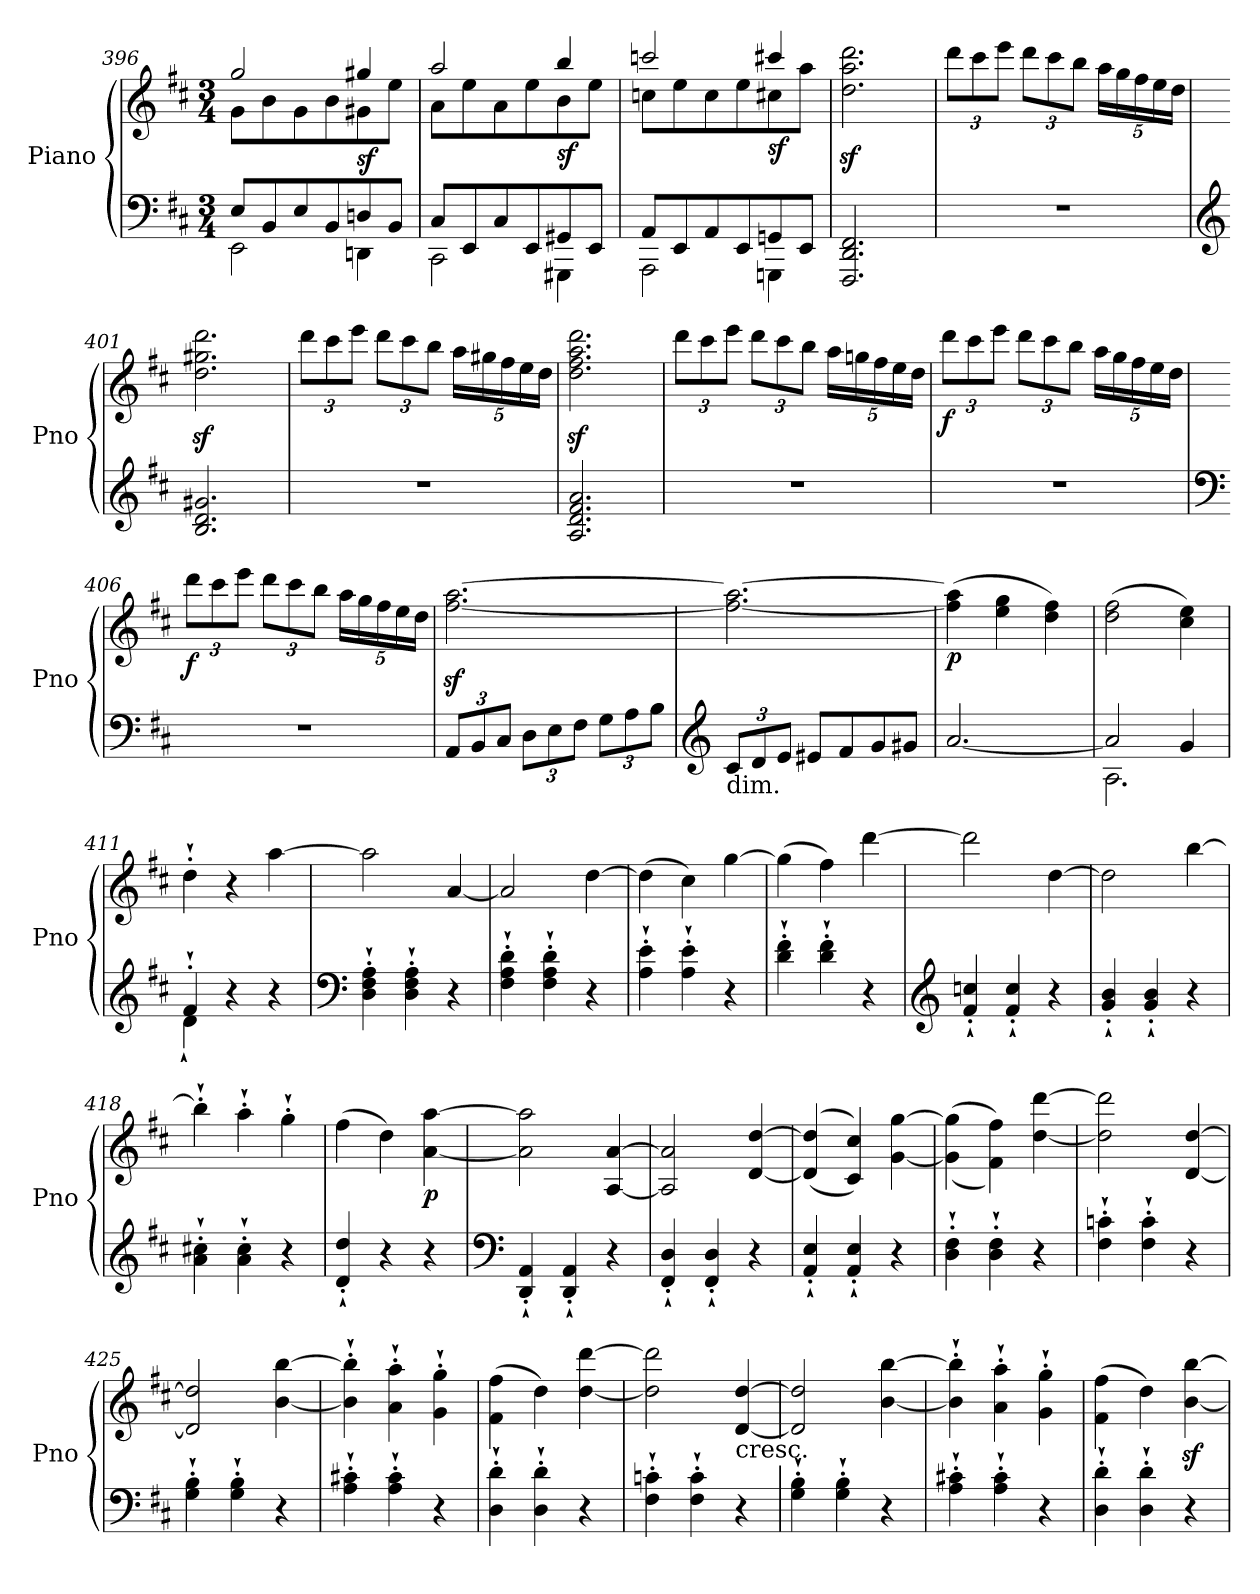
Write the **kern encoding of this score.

**kern	**kern	**dynam
*part1	*part1	*part1
*staff2	*staff1	*staff1/2
*I"Piano	*	*
*I'Pno	*	*
*clefF4	*clefG2	*
*k[f#c#]	*k[f#c#]	*
*D:	*D:	*
*M3/4	*M3/4	*
=396	=396	=396
*^	*^	*
8E/L	2EE\	2gg/	8g\L	.
8BB/	.	.	8b\	.
8E/	.	.	8g\	.
8BB/	.	.	8b\	.
!	!	!	!	!LO:DY:b
8Dn/	4DDn\	4gg#X/	8g#X\	sf
8BB/J	.	.	8ee\J	.
=397	=397	=397	=397	=397
8C#/L	2CC#\	2aa/	8a\L	.
8EE/	.	.	8ee\	.
8C#/	.	.	8a\	.
8EE/	.	.	8ee\	.
!	!	!	!	!LO:DY:b
8GG#X/	4GGG#X\	4bb/	8b\	sf
8EE/J	.	.	8ee\J	.
!!LO:PB:g=z	!!
=398	=398	=398	=398	=398
8AA/L	2AAA\	2cccn/	8ccn\L	.
8EE/	.	.	8ee\	.
8AA/	.	.	8cc\	.
8EE/	.	.	8ee\	.
!	!	!	!	!LO:DY:b
8GGn/	4GGGn\	4ccc#X/	8cc#X\	sf
8EE/J	.	.	8aa\J	.
*v	*v	*	*	*
*	*v	*v	*
=399	=399	=399
2.FFF#/ 2.DD/ 2.FF#/	2.dd\z< 2.aa\z< 2.ddd\z<	.
=400	=400	=400
*	*Xbrackettup	*
2.r	12ddd\L	.
.	12ccc#\	.
.	12eee\J	.
.	12ddd\L	.
.	12ccc#\	.
.	12bb\J	.
.	20aa\LL	.
.	20gg\	.
.	20ff#\	.
.	20ee\	.
.	20dd\JJ	.
=401	=401	=401
*clefG2	*	*
2.B/ 2.d/ 2.g#X/	2.dd\z< 2.gg#X\z< 2.ddd\z<	.
=402	=402	=402
2.r	12ddd\L	.
.	12ccc#\	.
.	12eee\J	.
.	12ddd\L	.
.	12ccc#\	.
.	12bb\J	.
.	20aa\LL	.
.	20gg#X\	.
.	20ff#\	.
.	20ee\	.
.	20dd\JJ	.
=403	=403	=403
2.A/ 2.d/ 2.f#/ 2.a/	2.dd\z< 2.ff#\z< 2.aa\z< 2.ddd\z<	.
!!LO:LB:g=z
=404	=404	=404
2.r	12ddd\L	.
.	12ccc#\	.
.	12eee\J	.
.	12ddd\L	.
.	12ccc#\	.
.	12bb\J	.
.	20aa\LL	.
.	20ggn\	.
.	20ff#\	.
.	20ee\	.
.	20dd\JJ	.
=405	=405	=405
!	!	!LO:DY:b
2.r	12ddd\L	f
.	12ccc#\	.
.	12eee\J	.
.	12ddd\L	.
.	12ccc#\	.
.	12bb\J	.
.	20aa\LL	.
.	20gg\	.
.	20ff#\	.
.	20ee\	.
.	20dd\JJ	.
=406	=406	=406
*clefF4	*	*
!	!	!LO:DY:b
2.r	12ddd\L	f
.	12ccc#\	.
.	12eee\J	.
.	12ddd\L	.
.	12ccc#\	.
.	12bb\J	.
.	20aa\LL	.
.	20gg\	.
.	20ff#\	.
.	20ee\	.
.	20dd\JJ	.
!!LO:LB:g=z
=407	=407	=407
*Xbrackettup	*	*
12AA/L	[2.ff#\z< [2.aa\z<	.
12BB/	.	.
12C#/J	.	.
12D\L	.	.
12E\	.	.
12F#\J	.	.
12G\L	.	.
12A\	.	.
12B\J	.	.
=408	=408	=408
*clefG2	*	*
!LO:TX:b:t=dim.	!	!
12c#/L	2.ff#\_ 2.aa\_	.
12d/	.	.
12e/J	.	.
8e#X/L	.	.
8f#/	.	.
8g/	.	.
8g#X/J	.	.
=409	=409	=409
!	!	!LO:DY:b
[2.a/	(>4ff#\] 4aa\]	p
.	4ee\ 4gg\	.
.	4dd\ 4ff#\)	.
=410	=410	=410
*^	*	*
2a/]	2.A\	(>2dd\ 2ff#\	.
4g/	.	4cc#\ 4ee\)	.
=411	=411	=411	=411
4f#'`/	4d`\	4dd'`\	.
4r	2ryy	4r	.
4r	.	[4aa\	.
*v	*v	*	*
=412	=412	=412
*clefF4	*	*
4D\'` 4F#\'` 4A\'`	2aa\]	.
4D\'` 4F#\'` 4A\'`	.	.
4r	[4a/	.
=413	=413	=413
4F#\'` 4A\'` 4d\'`	2a/]	.
4F#\'` 4A\'` 4d\'`	.	.
4r	[4dd\	.
=414	=414	=414
4A\'` 4e\'`	(>4dd\]	.
4A\'` 4e\'`	4cc#\)	.
4r	[4gg\	.
!!LO:LB:g=z
=415	=415	=415
4d\'` 4f#\'`	(>4gg\]	.
4d\'` 4f#\'`	4ff#\)	.
4r	[4ddd\	.
=416	=416	=416
*clefG2	*	*
4f#/'` 4ccn/'`	2ddd\]	.
4f#/'` 4cc/'`	.	.
4r	[4dd\	.
=417	=417	=417
4g/'` 4b/'`	2dd\]	.
4g/'` 4b/'`	.	.
4r	[4bb\	.
=418	=418	=418
4a\'` 4cc#X\'`	4bb'`\]	.
4a\'` 4cc#\'`	4aa'`\	.
4r	4gg'`\	.
=419	=419	=419
4d/'` 4dd/'`	(>4ff#\	.
4r	4dd\)	.
!	!	!LO:DY:b
4r	[4a\ [4aa\	p
=420	=420	=420
*clefF4	*	*
4DD/'` 4AA/'`	2a\] 2aa\]	.
4DD/'` 4AA/'`	.	.
4r	[4A/ [4a/	.
=421	=421	=421
4FF#/'` 4D/'`	2A/] 2a/]	.
4FF#/'` 4D/'`	.	.
4r	[4d/ [4dd/	.
=422	=422	=422
4AA/'` 4E/'`	(<(<4d/] 4dd/]	.
4AA/'` 4E/'`	4c#/ 4cc#/))	.
4r	[4g\ [4gg\	.
=423	=423	=423
4D\'` 4F#\'`	(>(>4g\] 4gg\]	.
4D\'` 4F#\'`	4f#\ 4ff#\))	.
4r	[4dd\ [4ddd\	.
=424	=424	=424
4F#\'` 4cn\'`	2dd\] 2ddd\]	.
4F#\'` 4c\'`	.	.
4r	[4d/ [4dd/	.
=425	=425	=425
4G\'` 4B\'`	2d/] 2dd/]	.
4G\'` 4B\'`	.	.
4r	[4b\ [4bb\	.
!!LO:LB:g=z
=426	=426	=426
4A\'` 4c#X\'`	4b\]'` 4bb\]'`	.
4A\'` 4c#\'`	4a\'` 4aa\'`	.
4r	4g\'` 4gg\'`	.
=427	=427	=427
4D\'` 4d\'`	(>4f#\ 4ff#\	.
4D\'` 4d\'`	4dd\)	.
4r	[4dd\ [4ddd\	.
=428	=428	=428
4F#\'` 4cn\'`	2dd\] 2ddd\]	.
4F#\'` 4c\'`	.	.
!	!LO:TX:b:t=cresc.	!
4r	[4d/ [4dd/	.
=429	=429	=429
4G\'` 4B\'`	2d/] 2dd/]	.
4G\'` 4B\'`	.	.
4r	[4b\ [4bb\	.
=430	=430	=430
4A\'` 4c#X\'`	4b\]'` 4bb\]'`	.
4A\'` 4c#\'`	4a\'` 4aa\'`	.
4r	4g\'` 4gg\'`	.
=431	=431	=431
4D\'` 4d\'`	(>4f#\ 4ff#\	.
4D\'` 4d\'`	4dd\)	.
4r	[4b\z< [4bb\z<	.
=	=	=
*-	*-	*-
